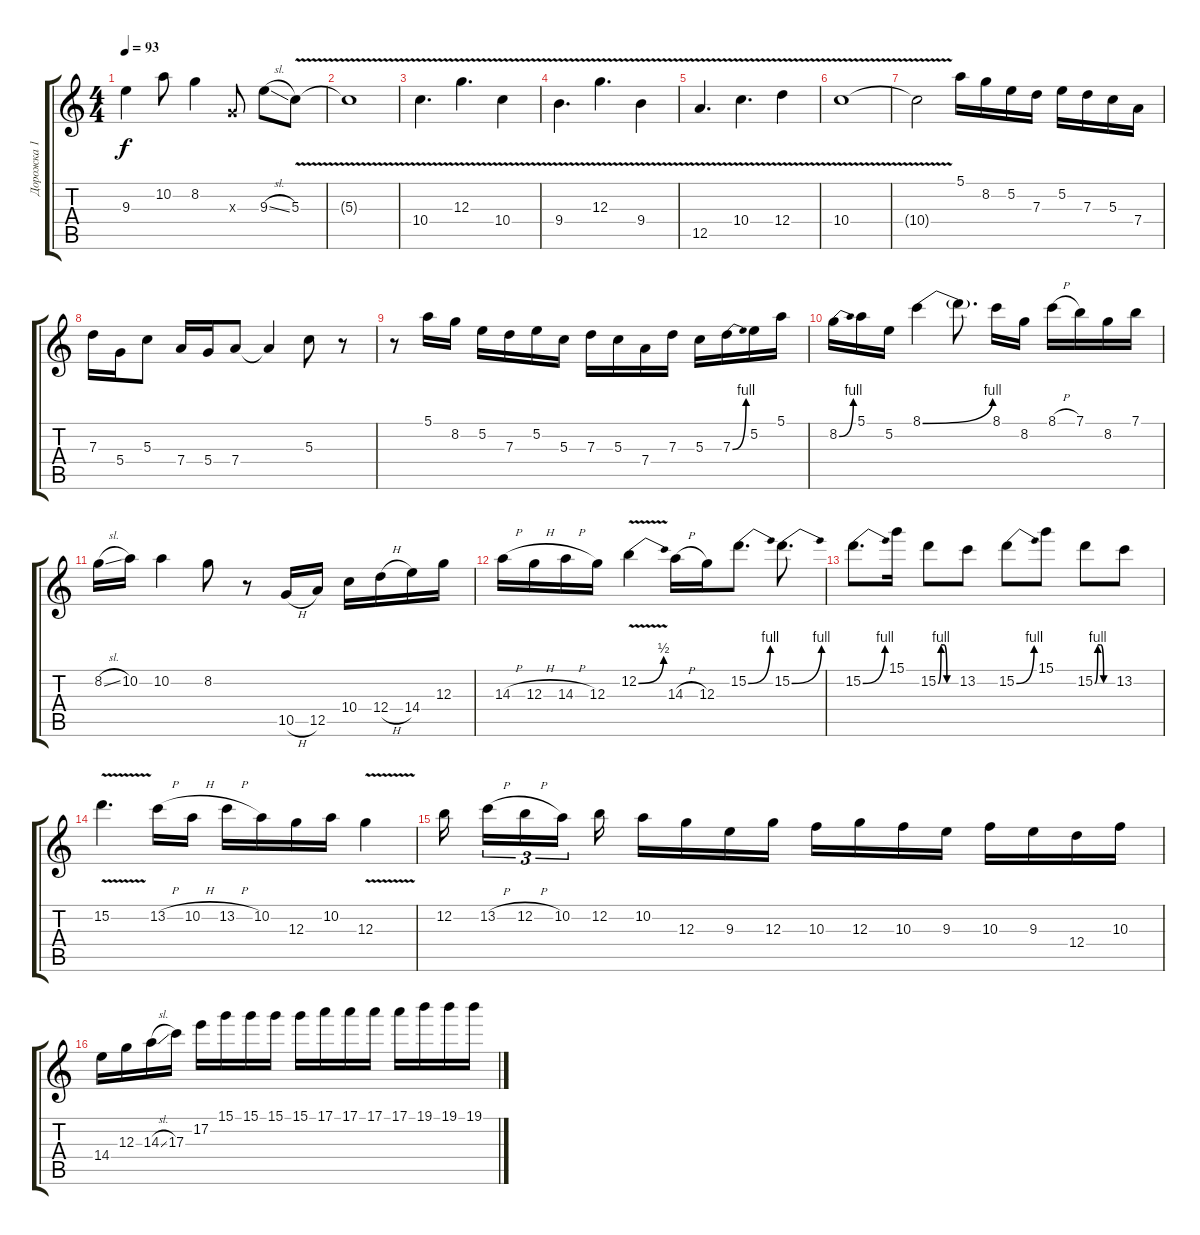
\track ("Дорожка 1" "Дорожка 1") {instrument overdrivenguitar}
\staff {score tabs}
\tuning (E4 B3 G3 D3 A2 E2) {hide}
\ts (4 4)
\tempo 93
\clef g2
\ks c
9.3.4{dy f} 10.2.8 8.2.4 0.3{x}.8 9.3{sl}.8 5.3{v}.8 |
5.3{t}.1 |
10.4{v}.4{d} 12.3{v}.4{d} 10.4{v}.4 |
9.4{v}.4{d} 12.3{v}.4{d} 9.4{v}.4 |
12.5{v}.4{d} 10.4{v}.4{d} 12.4{v}.4 |
10.4{v}.1 |
10.4{t}.2 5.1.16 8.2.16 5.2.16 7.3.16 5.2.16 7.3.16 5.3.16 7.4.16 |
7.3.16 5.4.16 5.3.8 7.4.16 5.4.16 7.4.8 7.4{t}.4 5.3.8 r.8 |
r.8 5.1.16 8.2.16 5.2.16 7.3.16 5.2.16 5.3.16 7.3.16 5.3.16 7.4.16 7.3.16 5.3.16 7.3{be (bend 0 0 60 4)}.16 5.2.16 5.1.16 |
8.2{be (bend 0 0 60 4)}.16 5.1.16 5.2.16 8.1{be (bend 0 0 60 4)}.4 8.1{t}.8{d} 8.1.16 8.2.16 8.1{h}.16 7.1.16 8.2.16 7.1.16 |
8.2{sl}.16 10.2.16 10.2.4 8.2.8 r.8 10.5{h}.16 12.5.16 10.4.16 12.4{h}.16 14.4.16 12.3.16 |
14.3{h}.16 12.3{h}.16 14.3{h}.16 12.3.16 12.2{be (bend 0 0 60 2) v}.4 14.3{h}.16 12.3.16 15.2{be (bend 0 0 60 4)}.8{d} 15.2{be (bend 0 0 60 4)}.8{d} |
15.2{be (bend 0 0 60 4)}.8{d} 15.1.16 15.2{be (custom 0 0 10 4 20 4 30 0 60 0)}.8 13.2.8 15.2{be (bend 0 0 60 4)}.8 15.1.8 15.2{be (custom 0 0 10 4 20 4 30 0 60 0)}.8 13.2.8 |
15.2{v}.4{d} 13.2{h}.16 10.2{h}.16 13.2{h}.16 10.2.16 12.3.16 10.2.16 12.3{v}.4 |
12.2.16{beam splitsecondary} 13.2{h}.16{tu (3 2)} 12.2{h}.16{tu (3 2)} 10.2.16{tu (3 2) beam splitsecondary} 12.2.16 10.2.16 12.3.16 9.3.16 12.3.16 10.3.16 12.3.16 10.3.16 9.3.16 10.3.16 9.3.16 12.4.16 10.3.16 |
14.4.16 12.3.16 14.3{sl}.16 17.3.16 17.2.16 15.1.16 15.1.16 15.1.16 15.1.16 17.1.16 17.1.16 17.1.16 17.1.16 19.1.16 19.1.16 19.1.16
